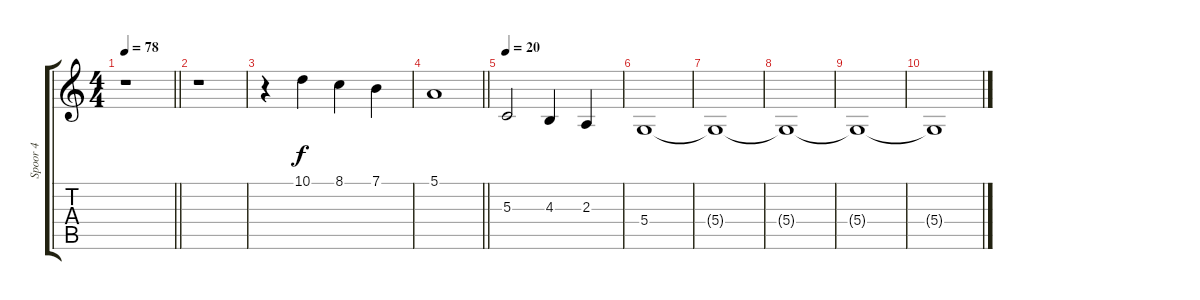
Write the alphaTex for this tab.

\track ("Spoor 4" "Spoor 4") {instrument stringensemble1}
\staff {score tabs}
\tuning (E4 B3 G3 D3 A2 E2) {hide}
\ts (4 4)
\tempo 78
\clef g2
\barLineRight lightlight
\ks c
r.1{dy f} |
r.1 |
r.4 10.1.4 8.1.4 7.1.4 |
\barLineRight lightlight
5.1.1 |
\tempo 20
5.3.2 4.3.4 2.3.4 |
5.4.1 |
5.4{t}.1 |
5.4{t}.1 |
5.4{t}.1 |
5.4{t}.1
